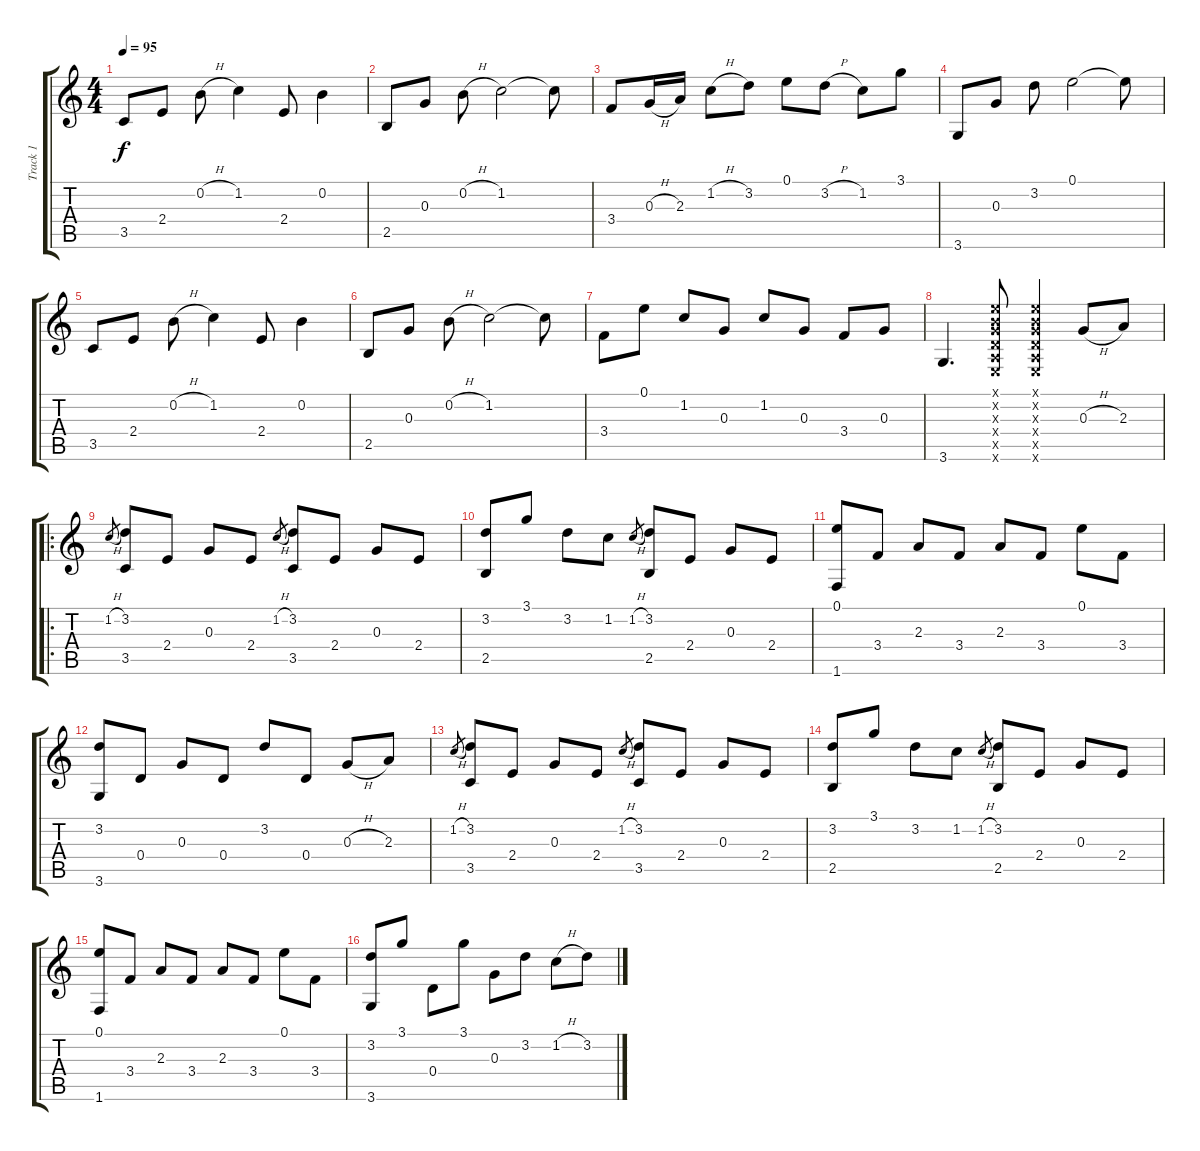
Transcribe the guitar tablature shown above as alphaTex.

\track ("Track 1" "Track 1") {instrument acousticguitarsteel}
\staff {score tabs}
\tuning (E4 B3 G3 D3 A2 E2) {hide}
\ts (4 4)
\tempo 95
\clef g2
\ks c
3.5.8{dy f instrument acousticguitarsteel} 2.4.8 0.2{h}.8 1.2.4 2.4.8 0.2.4 |
2.5.8 0.3.8 0.2{h}.8 1.2.2 1.2{t}.8 |
3.4.8 0.3{h}.16 2.3.16 1.2{h}.8 3.2.8 0.1.8 3.2{h}.8 1.2.8 3.1.8 |
3.6.8 0.3.8 3.2.8 0.1.2 0.1{t}.8 |
3.5.8 2.4.8 0.2{h}.8 1.2.4 2.4.8 0.2.4 |
2.5.8 0.3.8 0.2{h}.8 1.2.2 1.2{t}.8 |
3.4.8 0.1.8 1.2.8 0.3.8 1.2.8 0.3.8 3.4.8 0.3.8 |
3.6.4{d} (0.1{x} 0.2{x} 0.3{x} 0.4{x} 0.5{x} 0.6{x}).8 (0.1{x} 0.2{x} 0.3{x} 0.4{x} 0.5{x} 0.6{x}).4 0.3{h}.8 2.3.8 |
\ro
1.2{h}.8{gr} (3.2 3.5).8 2.4.8 0.3.8 2.4.8 1.2{h}.8{gr} (3.2 3.5).8 2.4.8 0.3.8 2.4.8 |
(3.2 2.5).8 3.1.8 3.2.8 1.2.8 1.2{h}.8{gr} (3.2 2.5).8 2.4.8 0.3.8 2.4.8 |
(0.1 1.6).8 3.4.8 2.3.8 3.4.8 2.3.8 3.4.8 0.1.8 3.4.8 |
(3.2 3.6).8 0.4.8 0.3.8 0.4.8 3.2.8 0.4.8 0.3{h}.8 2.3.8 |
1.2{h}.8{gr} (3.2 3.5).8 2.4.8 0.3.8 2.4.8 1.2{h}.8{gr} (3.2 3.5).8 2.4.8 0.3.8 2.4.8 |
(3.2 2.5).8 3.1.8 3.2.8 1.2.8 1.2{h}.8{gr} (3.2 2.5).8 2.4.8 0.3.8 2.4.8 |
(0.1 1.6).8 3.4.8 2.3.8 3.4.8 2.3.8 3.4.8 0.1.8 3.4.8 |
(3.2 3.6).8 3.1.8 0.4.8 3.1.8 0.3.8 3.2.8 1.2{h}.8 3.2.8
